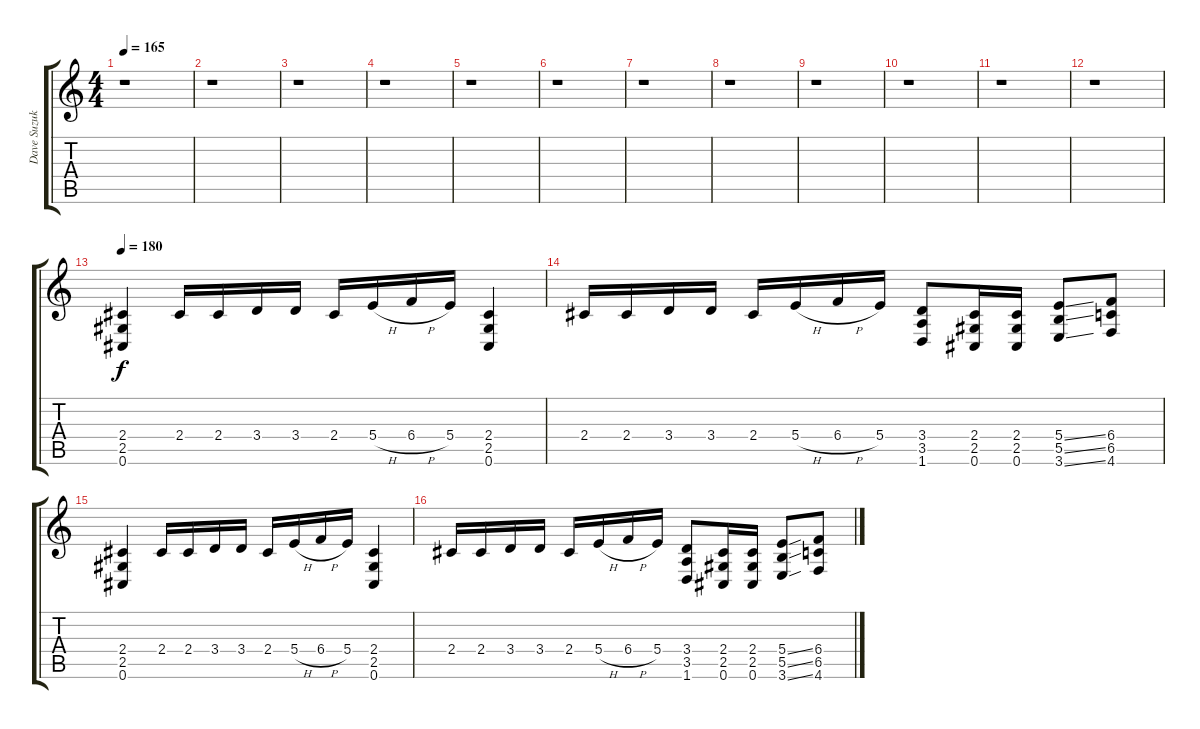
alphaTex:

\track ("Dave Suzuki - Lead" "Dave Suzuk") {instrument distortionguitar}
\staff {score tabs}
\tuning (Db4 Ab3 E3 B2 Gb2 Db2) {hide}
\ts (4 4)
\tempo 165
\clef g2
\ks c
r.1{dy f} |
r.1 |
r.1 |
r.1 |
r.1 |
r.1 |
r.1 |
r.1 |
r.1 |
r.1 |
r.1 |
r.1 |
\tempo 180
(2.4 2.5 0.6).4 2.4.16 2.4.16 3.4.16 3.4.16 2.4.16 5.4{h}.16 6.4{h}.16 5.4.16 (2.4 2.5 0.6).4 |
2.4.16 2.4.16 3.4.16 3.4.16 2.4.16 5.4{h}.16 6.4{h}.16 5.4.16 (3.4 3.5 1.6).8 (2.4 2.5 0.6).16 (2.4 2.5 0.6).16 (5.4{ss} 5.5{ss} 3.6{ss}).8 (6.4 6.5 4.6).8 |
(2.4 2.5 0.6).4 2.4.16 2.4.16 3.4.16 3.4.16 2.4.16 5.4{h}.16 6.4{h}.16 5.4.16 (2.4 2.5 0.6).4 |
2.4.16 2.4.16 3.4.16 3.4.16 2.4.16 5.4{h}.16 6.4{h}.16 5.4.16 (3.4 3.5 1.6).8 (2.4 2.5 0.6).16 (2.4 2.5 0.6).16 (5.4{ss} 5.5{ss} 3.6{ss}).8 (6.4 6.5 4.6).8
